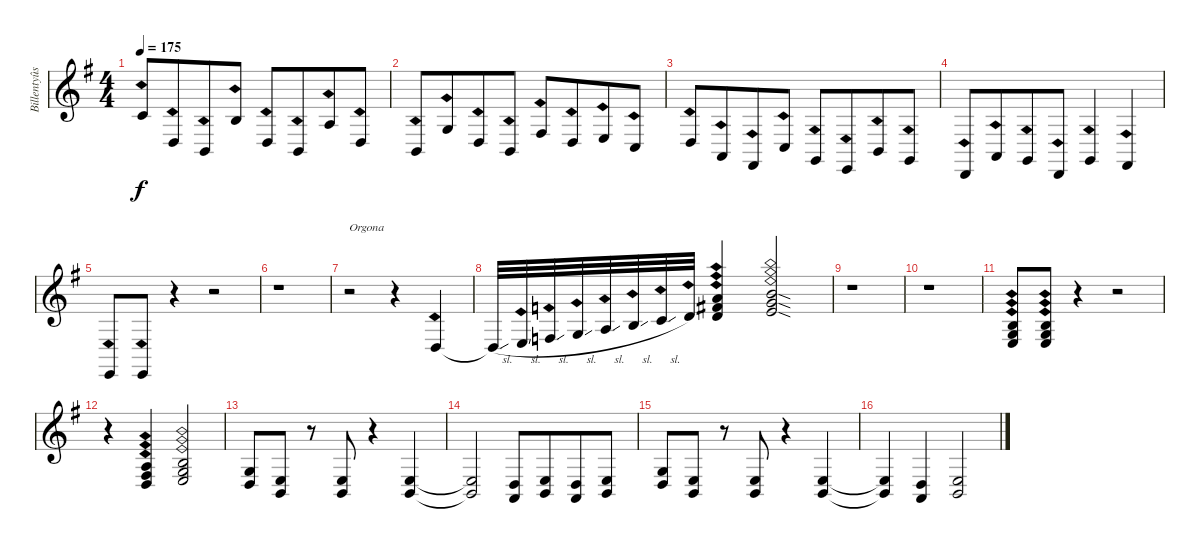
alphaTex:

\track ("Billentyûs 1 (Jon Lord)" "Billentyûs") {instrument electricgrandpiano}
\staff {score}
\tuning (E4 B3 G3 D3 A2 E2 B1) {hide}
\ts (4 4)
\tempo 175
\clef g2
\ks g
1.2{ph 12}.8{dy f} 0.4{ph 12}.8{beam merge} 2.5{ph 12}.8 0.2{ph 12}.8 0.4{ph 12}.8 2.5{ph 12}.8{beam merge} 2.3{ph 12}.8 0.4{ph 12}.8 |
2.5{ph 12}.8 0.3{ph 12}.8{beam merge} 0.4{ph 12}.8 2.5{ph 12}.8 4.4{ph 12}.8 0.4{ph 12}.8{beam merge} 2.4{ph 12}.8 3.5{ph 12}.8 |
0.4{ph 12}.8 0.5{ph 12}.8{beam merge} 2.6{ph 12}.8 3.5{ph 12}.8 3.6{ph 12}.8 0.6{ph 12}.8{beam merge} 2.5{ph 12}.8 3.6{ph 12}.8 |
3.7{ph 12}.8 0.5{ph 12}.8{beam merge} 3.6{ph 12}.8 3.7{ph 12}.8 3.6{ph 12}.4 2.6{ph 12}.4 |
0.6{ph 12}.8 0.6{ph 12}.8 r.4 r.2 |
r.1 |
r.2{txt "Orgona" volume 11 instrument percussiveorgan} r.4 0.4{ph 12}.4 |
0.4{sl t}.32 2.4{ph 12 sl}.32 3.4{ph 12 sl}.32 5.4{ph 12 sl}.32 7.4{ph 12 sl}.32 9.4{ph 12 sl}.32 10.4{ph 12 sl}.32 12.4{ph 12}.32 (10.2{ph 12} 11.3{ph 12} 12.4{ph 12}).4 (7.1{ph 12 sod} 8.2{ph 12 sod} 9.3{ph 12 sod}).2 |
r.1 |
r.1 |
(0.2{ph 12} 0.3{ph 12} 2.4{ph 12}).8 (0.2{ph 12} 0.3{ph 12} 2.4{ph 12}).8 r.4 r.2 |
r.4 (2.3{ph 12} 4.4{ph 12} 5.5{ph 12}).4 (0.2{ph 12} 0.3{ph 12} 2.4{ph 12}).2 |
(0.3 0.4).8{instrument clavinet} (2.4 2.5).8 r.8 (2.4 2.5).8 r.4 (2.4 2.5).4 |
(2.4{t} 2.5{t}).2 (0.4 0.5).8 (2.4 2.5).8{beam merge} (0.4 0.5).8 (2.4 2.5).8 |
(0.3 0.4).8 (2.4 2.5).8 r.8 (2.4 2.5).8 r.4 (2.4 2.5).4 |
(2.4{t} 2.5{t}).4 (0.4 0.5).4 (2.4 2.5).2
